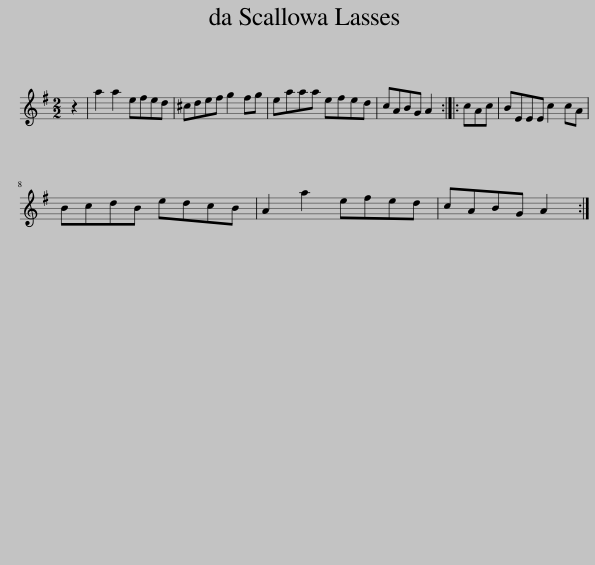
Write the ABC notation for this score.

X:1
L:1/8
M:2/2
I:linebreak $
K:G
V:1 treble
V:1
 z2 | a2 a2 efed | ^cdef g2 fg | eaaa efed | cABG A2 :: %5
 cAc | BEEE c2 cA |$ BcdB edcB | A2 a2 efed | cABG A2 :| %10
